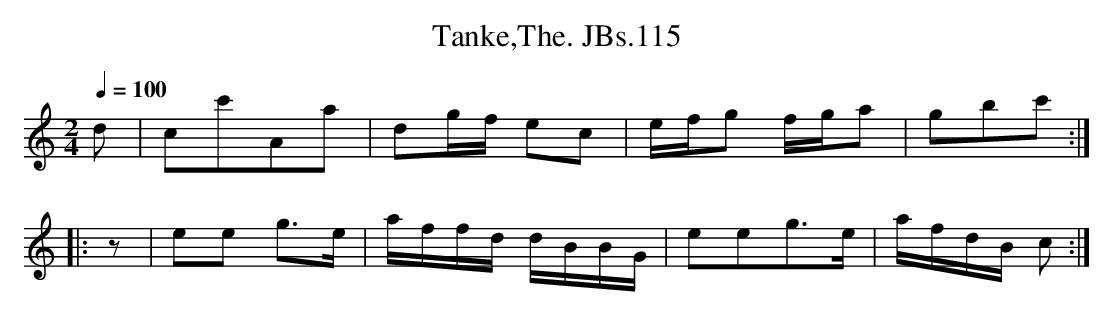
X:1
T:Tanke,The. JBs.115
L:1/16
M:2/4
Q:1/4=100
K:C
d2|c2c'2A2a2|d2gf e2c2|efg2 fga2|g2b2c'2:|!
|:z2|e2e2 g3e|affd dBBG|e2e2g3e|afdB c2:|
